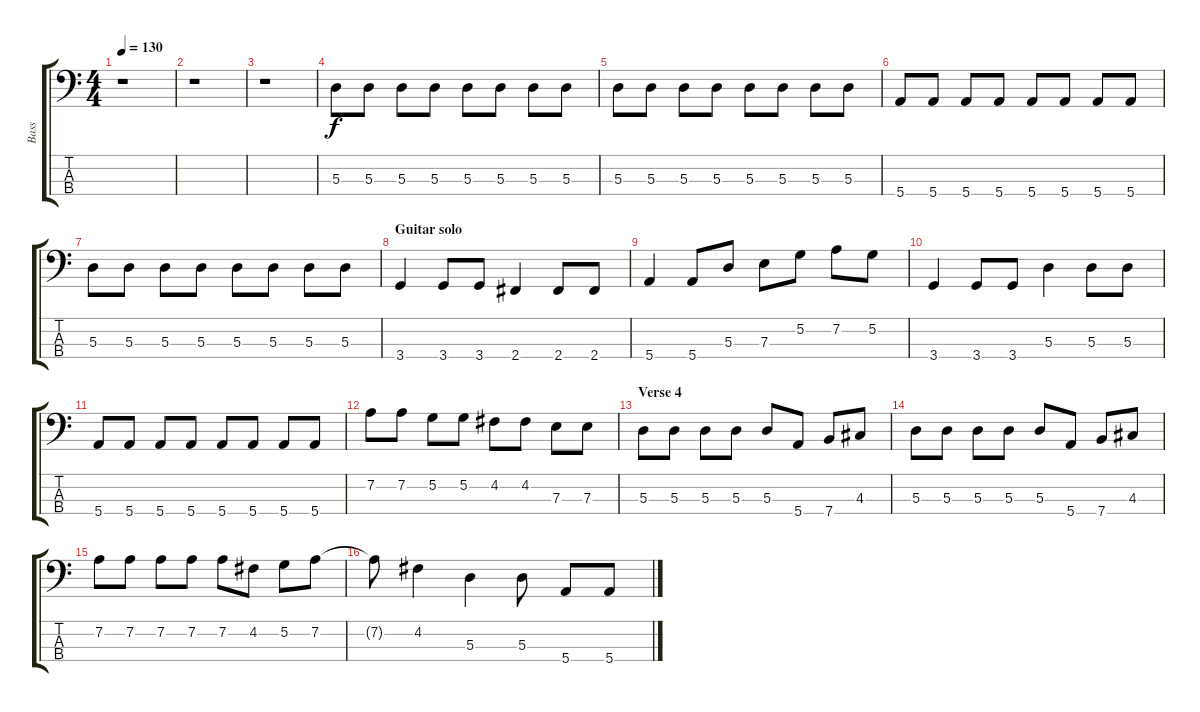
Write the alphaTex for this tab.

\track ("Bass" "Bass") {instrument electricbasspick}
\staff {score tabs}
\tuning (G2 D2 A1 E1) {hide}
\ts (4 4)
\tempo 130
\clef f4
\ks c
r.1{dy f} |
r.1 |
r.1 |
5.3.8 5.3.8 5.3.8 5.3.8 5.3.8 5.3.8 5.3.8 5.3.8 |
5.3.8 5.3.8 5.3.8 5.3.8 5.3.8 5.3.8 5.3.8 5.3.8 |
5.4.8 5.4.8 5.4.8 5.4.8 5.4.8 5.4.8 5.4.8 5.4.8 |
5.3.8 5.3.8 5.3.8 5.3.8 5.3.8 5.3.8 5.3.8 5.3.8 |
\section ("" "Guitar solo")
3.4.4 3.4.8 3.4.8 2.4.4 2.4.8 2.4.8 |
5.4.4 5.4.8 5.3.8 7.3.8 5.2.8 7.2.8 5.2.8 |
3.4.4 3.4.8 3.4.8 5.3.4 5.3.8 5.3.8 |
5.4.8 5.4.8 5.4.8 5.4.8 5.4.8 5.4.8 5.4.8 5.4.8 |
7.2.8 7.2.8 5.2.8 5.2.8 4.2.8 4.2.8 7.3.8 7.3.8 |
\section ("" "Verse 4")
5.3.8 5.3.8 5.3.8 5.3.8 5.3.8 5.4.8 7.4.8 4.3.8 |
5.3.8 5.3.8 5.3.8 5.3.8 5.3.8 5.4.8 7.4.8 4.3.8 |
7.2.8 7.2.8 7.2.8 7.2.8 7.2.8 4.2.8 5.2.8 7.2.8 |
7.2{t}.8 4.2.4 5.3.4 5.3.8 5.4.8 5.4.8
